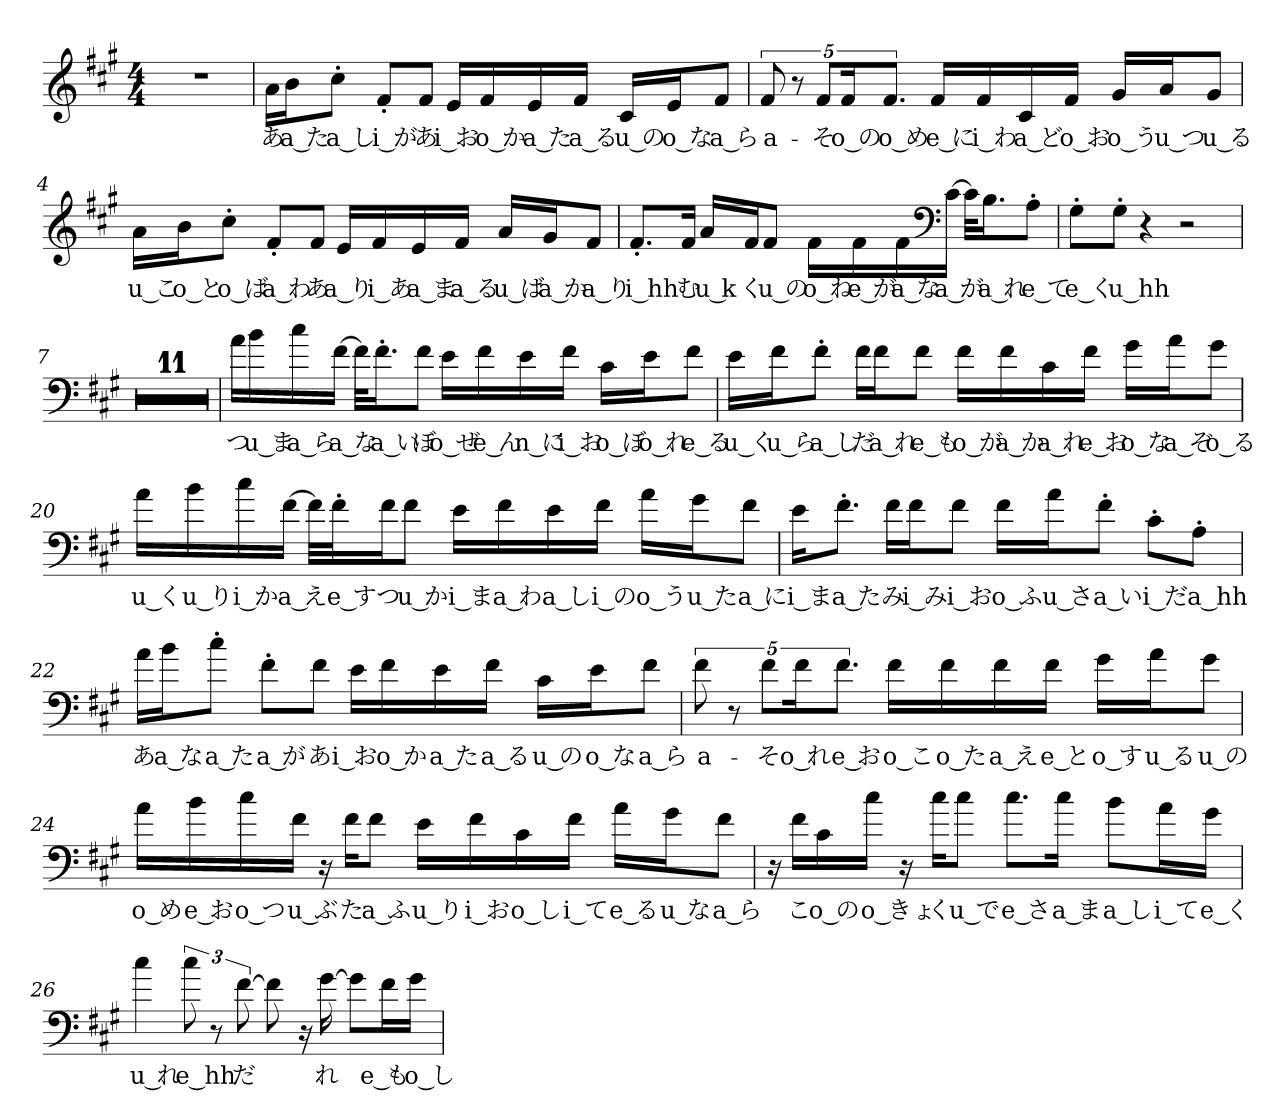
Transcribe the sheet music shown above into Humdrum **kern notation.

**kern	**text
*part1	*part1
*staff1	*staff1
*clefG2	*
*k[f#c#g#]	*
*M4/4	*
*MM111	*
=1	=1
1r	.
=2	=2
16aLL	- あ
16bJ	a た
8cc#'J	a し
8f#'L	i が
8f#J	- あ
16eLL	i お
16f#	o か
16e	a た
16f#JJ	a る
16c#LL	u の
16eJ	o な
8f#J	a ら
=3	=3
10f#	a-
10r	.
10f#L	- そ
20f#K	o の
10.f#J	o め
16f#LL	e に
16f#	i わ
16c#	a ど
16f#JJ	o お
16g#LL	o う
16aJ	u つ
8g#J	u る
=4	=4
16aLL	u こ
16bJ	o と
8cc#'J	o ば
8f#'L	a わ
8f#J	- あ
16eLL	a り
16f#	i あ
16e	a ま
16f#JJ	a る
16aLL	u ば
16g#J	a か
8f#J	a り
=5	=5
8.f#'L	i_hh
16f#Jk	- む
16aLL	u k
16f#J	- く
8f#J	u の
16f#LL	o ね
16f#	e が
16f#	a な
*clefF4	*
[16c#JJ	a が
32c#KLL]	.
16.BJ	a れ
8A'J	e て
=6	=6
8G#'L	e く
8G#'J	u_hh
4r	.
2r	.
=7	=7
1r	.
=8	=8
1r	.
=9	=9
1r	.
=10	=10
1r	.
=11	=11
1r	.
=12	=12
1r	.
=13	=13
1r	.
=14	=14
1r	.
=15	=15
1r	.
=16	=16
1r	.
=17	=17
1r	.
*clefG2	*
=18	=18
16aLL	- つ
16b	u ま
16cc#	a ら
[16f#JJ	a な
32f#KLL]	.
16.f#'J	a い
8f#J	- ぼ
16eLL	o ぜ
16f#	e ん
16e	n に
16f#JJ	i お
16c#LL	o ぼ
16eJ	o れ
8f#J	e る
=19	=19
16eLL	u く
16f#J	u ら
8f#'J	a し
16f#LL	- だ
16f#J	a れ
8f#J	e も
16f#LL	o が
16f#	a か
16c#	a れ
16f#JJ	e お
16g#LL	o な
16aJ	a ぞ
8g#J	o る
=20	=20
16aLL	u く
16b	u り
16cc#	i か
[16f#JJ	a え
32f#LLL]	.
32f#'J	e す
16f#J	- つ
8f#J	u か
16eLL	i ま
16f#	a わ
16e	a し
16f#JJ	i の
16aLL	o う
16g#J	u た
8f#J	a に
=21	=21
16eKL	i ま
8.f#'J	a た
16f#LL	- み
16f#J	i み
8f#J	i お
16f#LL	o ふ
16aJ	u さ
8f#'J	a い
8c#'L	i だ
8A'J	a_hh
=22	=22
16aLL	- あ
16bJ	a な
8cc#'J	a た
8f#'L	a が
8f#J	- あ
16eLL	i お
16f#	o か
16e	a た
16f#JJ	a る
16c#LL	u の
16eJ	o な
8f#J	a ら
=23	=23
10f#	a-
10r	.
10f#L	- そ
20f#K	o れ
10.f#J	e お
16f#LL	o こ
16f#	o た
16f#	a え
16f#JJ	e と
16g#LL	o す
16aJ	u る
8g#J	u の
=24	=24
16aLL	o め
16b	e お
16cc#	o つ
16f#JJ	u ぶ
16r	.
16f#KL	- た
8f#J	a ふ
16eLL	u り
16f#	i お
16c#	o し
16f#JJ	i て
16aLL	e る
16g#J	u な
8f#J	a ら
=25	=25
16r	.
16f#LL	- こ
16c#	o の
16cc#JJ	o きょ
16r	.
16cc#KL	- く
8cc#J	u で
8.cc#L	e さ
16cc#Jk	a ま
8bL	a し
16aL	i て
16g#JJ	e く
=26	=26
4cc#	u れ
12cc#	e_hh
12r	.
[12f#	- だ
8f#]	.
16r	.
[16g#	- れ
8g#L]	.
16f#L	e も
16g#JJ	o し
=	=
*-	*-
